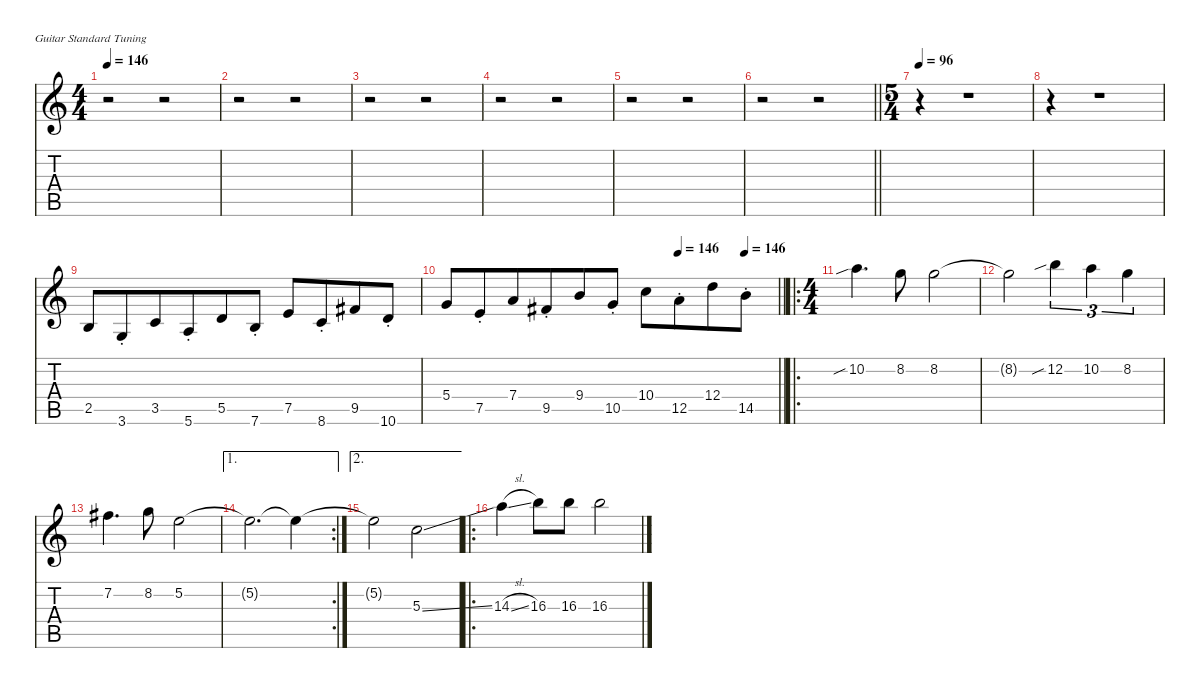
\defaultSystemsLayout 4
\hideDynamics
\bracketExtendMode nobrackets
\singleTrackTrackNamePolicy hidden
\multiTrackTrackNamePolicy hidden
\firstSystemTrackNameMode fullname
\firstSystemTrackNameOrientation horizontal
\otherSystemsTrackNameOrientation horizontal
\track ("Guitar 4" "od.guit.") {instrument overdrivenguitar}
\staff {score tabs}
\tuning (E4 B3 G3 D3 A2 E2)
\ts (4 4)
\tempo 146
\clef g2
\ks c
r.2{dy f beam Down} r.2{beam Down} |
r.2{beam Down} r.2{beam Down} |
r.2{beam Down} r.2{beam Down} |
r.2{beam Down} r.2{beam Down} |
r.2{beam Down} r.2{beam Down} |
\barLineRight lightlight
r.2{beam Down} r.2{beam Down} |
\ts (5 4)
\beaming (8 6 4)
\tempo 96
r.4{beam Down} r.1{beam Down} |
r.4{beam Down} r.1{beam Down} |
2.5.8{beam Up} 3.6{st}.8{beam Up} 3.5.8{beam Up} 5.6{st}.8{beam Up} 5.5.8{beam Up} 7.6{st}.8{beam Up} 7.5.8{beam Up} 8.6{st}.8{beam Up} 9.5{acc #}.8{beam Up} 10.6{st}.8{beam Up} |
\tempo (146 0.7)
\tempo (146 0.9)
\barLineRight lightlight
5.4.8{beam Up} 7.5{st}.8{beam Up} 7.4.8{beam Up} 9.5{st acc #}.8{beam Up} 9.4.8{beam Up} 10.5{st}.8{beam Up} 10.4.8{beam Down} 12.5{st}.8{beam Down} 12.4.8{beam Down} 14.5{st}.8{beam Down} |
\ro
\ts (4 4)
\beaming (8 2 2 2 2)
10.2{sib}.4{d beam Down} 8.2.8{beam Down} 8.2.2{beam Down} |
8.2{t}.2{beam Down} 12.2{sib}.4{tu (3 2) beam Down} 10.2.4{tu (3 2) beam Down} 8.2.4{tu (3 2) beam Down} |
7.2{acc #}.4{d beam Down} 8.2.8{beam Down} 5.2.2{beam Down} |
\ae 1
\rc 2
5.2{t}.2{d beam Down} 5.2{t}.4{dy mf beam Down} |
\ae 2
5.2{t}.2{dy f beam Down} 5.3{ss}.2{beam Down} |
\ro
14.3{sl}.4{beam Down} 16.3.8{beam Down} 16.3.8{beam Down} 16.3.2{beam Down}
